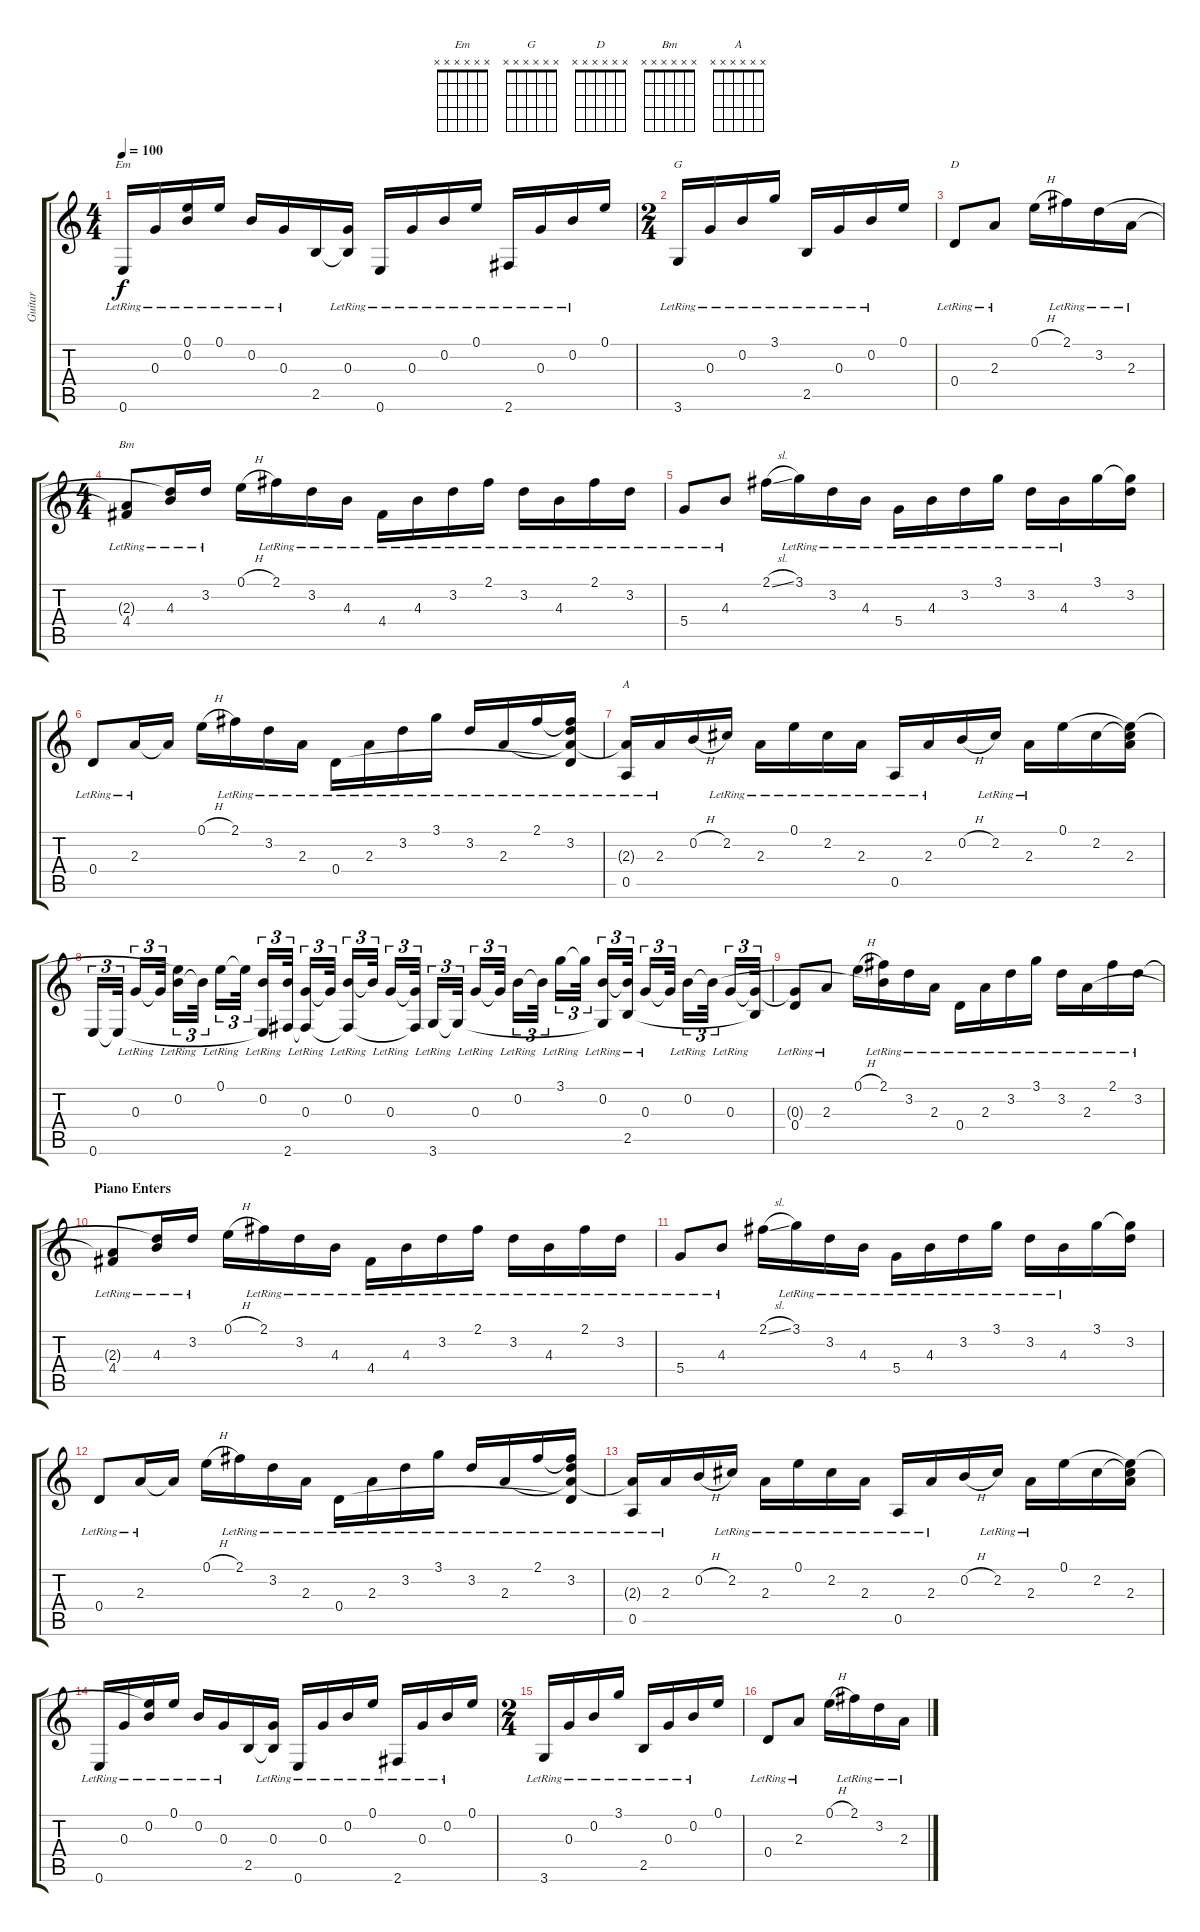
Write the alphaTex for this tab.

\track ("Guitar" "Guitar") {instrument acousticguitarnylon}
\staff {score tabs}
\tuning (E4 B3 G3 D3 A2 E2) {hide}
\chord ("Em" x x x x x x)
\chord ("G" x x x x x x)
\chord ("D" x x x x x x)
\chord ("Bm" x x x x x x)
\chord ("A" x x x x x x)
\ts (4 4)
\tempo 100
\clef g2
\ks c
0.6{lr}.16{ch "Em" dy f} 0.3{lr}.16 (0.1{t} 0.2{lr}).16 0.1{lr}.16 0.2{lr}.16 0.3{lr}.16 2.5.16 (0.3{lr} 2.5{t}).16 0.6{lr}.16 0.3{lr}.16 0.2{lr}.16 0.1{lr}.16 2.6{lr}.16 0.3{lr}.16 0.2{lr}.16 0.1.16 |
\ts (2 4)
3.6{lr}.16{ch "G"} 0.3{lr}.16 0.2{lr}.16 3.1{lr}.16 2.5{lr}.16 0.3{lr}.16 0.2{lr}.16 0.1.16 |
0.4{lr}.8{ch "D"} 2.3{lr}.8 0.1{h}.16 2.1{lr}.16 3.2{lr}.16 2.3{lr}.16 |
\ts (4 4)
(2.3{t} 4.4{lr}).8{ch "Bm"} (3.2{t} 4.3{lr}).16 3.2{lr}.16 0.1{h}.16 2.1{lr}.16 3.2{lr}.16 4.3{lr}.16 4.4{lr}.16 4.3{lr}.16 3.2{lr}.16 2.1{lr}.16 3.2{lr}.16 4.3{lr}.16 2.1{lr}.16 3.2{lr}.16 |
5.4{lr}.8 4.3{lr}.8 2.1{sl}.16 3.1{lr}.16 3.2{lr}.16 4.3{lr}.16 5.4{lr}.16 4.3{lr}.16 3.2{lr}.16 3.1{lr}.16 3.2{lr}.16 4.3{lr}.16 3.1.16 (3.1{t} 3.2).16 |
0.4{lr}.8 2.3{lr}.16 2.3{t}.16 0.1{h}.16 2.1{lr}.16 3.2{lr}.16 2.3{lr}.16 0.4{lr}.16 2.3{lr}.16 3.2{lr}.16 3.1{lr}.16 3.2{lr}.16 2.3{lr}.16 2.1{lr}.16 (2.1{t} 3.2{lr} 2.3{t} 0.4{t}).16 |
(2.3{t} 0.5{lr}).16{ch "A"} 2.3{lr}.16 0.2{h}.16 2.2{lr}.16 2.3{lr}.16 0.1{lr}.16 2.2{lr}.16 2.3{lr}.16 0.5{lr}.16 2.3{lr}.16 0.2{h}.16 2.2{lr}.16 2.3{lr}.16 0.1.16 2.2.16 (0.1{t} 2.2{t} 2.3).16 |
0.6.16{tu (3 2)} 0.6{t}.32{tu (3 2)} 0.3{lr}.16{tu (3 2)} 0.3{t}.32{tu (3 2)} (0.1{t} 0.2{lr}).16{tu (3 2)} 0.2{t}.32{tu (3 2)} 0.1{lr}.16{tu (3 2)} 0.1{t}.32{tu (3 2)} (0.2{lr} 0.6{t}).16{tu (3 2)} (0.2{t} 2.6).32{tu (3 2)} (0.3{lr} 2.6{t}).16{tu (3 2)} 0.3{t}.32{tu (3 2)} (0.2{lr} 2.6{t}).16{tu (3 2)} 0.2{t}.32{tu (3 2)} 0.3{lr}.16{tu (3 2)} (0.3{t} 2.6{t}).32{tu (3 2)} 3.6{lr}.16{tu (3 2)} 3.6{t}.32{tu (3 2)} 0.3{lr}.16{tu (3 2)} 0.3{t}.32{tu (3 2)} 0.2{lr}.16{tu (3 2)} 0.2{t}.32{tu (3 2)} 3.1{lr}.16{tu (3 2)} 3.1{t}.32{tu (3 2)} (0.2{lr} 3.6{t}).16{tu (3 2)} (0.2{t} 2.5{lr}).32{tu (3 2)} 0.3{lr}.16{tu (3 2)} 0.3{t}.32{tu (3 2)} 0.2{lr}.16{tu (3 2)} 0.2{t}.32{tu (3 2)} 0.3{lr}.16{tu (3 2)} (0.3{t} 2.5{t}).32{tu (3 2)} |
(0.3{t} 0.4{lr}).8 2.3{lr}.8 0.1{h}.16 (2.1{lr} 0.2{t}).16 3.2{lr}.16 2.3{lr}.16 0.4{lr}.16 2.3{lr}.16 3.2{lr}.16 3.1{lr}.16 3.2{lr}.16 2.3{lr}.16 2.1{lr}.16 3.2{lr}.16 |
\section ("" "Piano Enters")
(2.3{t} 4.4{lr}).8 (3.2{t} 4.3{lr}).16 3.2{lr}.16 0.1{h}.16 2.1{lr}.16 3.2{lr}.16 4.3{lr}.16 4.4{lr}.16 4.3{lr}.16 3.2{lr}.16 2.1{lr}.16 3.2{lr}.16 4.3{lr}.16 2.1{lr}.16 3.2{lr}.16 |
5.4{lr}.8 4.3{lr}.8 2.1{sl}.16 3.1{lr}.16 3.2{lr}.16 4.3{lr}.16 5.4{lr}.16 4.3{lr}.16 3.2{lr}.16 3.1{lr}.16 3.2{lr}.16 4.3{lr}.16 3.1.16 (3.1{t} 3.2).16 |
0.4{lr}.8 2.3{lr}.16 2.3{t}.16 0.1{h}.16 2.1{lr}.16 3.2{lr}.16 2.3{lr}.16 0.4{lr}.16 2.3{lr}.16 3.2{lr}.16 3.1{lr}.16 3.2{lr}.16 2.3{lr}.16 2.1{lr}.16 (2.1{t} 3.2{lr} 2.3{t} 0.4{t}).16 |
(2.3{t} 0.5{lr}).16 2.3{lr}.16 0.2{h}.16 2.2{lr}.16 2.3{lr}.16 0.1{lr}.16 2.2{lr}.16 2.3{lr}.16 0.5{lr}.16 2.3{lr}.16 0.2{h}.16 2.2{lr}.16 2.3{lr}.16 0.1.16 2.2.16 (0.1{t} 2.2{t} 2.3).16 |
0.6{lr}.16 0.3{lr}.16 (0.1{t} 0.2{lr}).16 0.1{lr}.16 0.2{lr}.16 0.3{lr}.16 2.5.16 (0.3{lr} 2.5{t}).16 0.6{lr}.16 0.3{lr}.16 0.2{lr}.16 0.1{lr}.16 2.6{lr}.16 0.3{lr}.16 0.2{lr}.16 0.1.16 |
\ts (2 4)
3.6{lr}.16 0.3{lr}.16 0.2{lr}.16 3.1{lr}.16 2.5{lr}.16 0.3{lr}.16 0.2{lr}.16 0.1.16 |
0.4{lr}.8 2.3{lr}.8 0.1{h}.16 2.1{lr}.16 3.2{lr}.16 2.3{lr}.16
